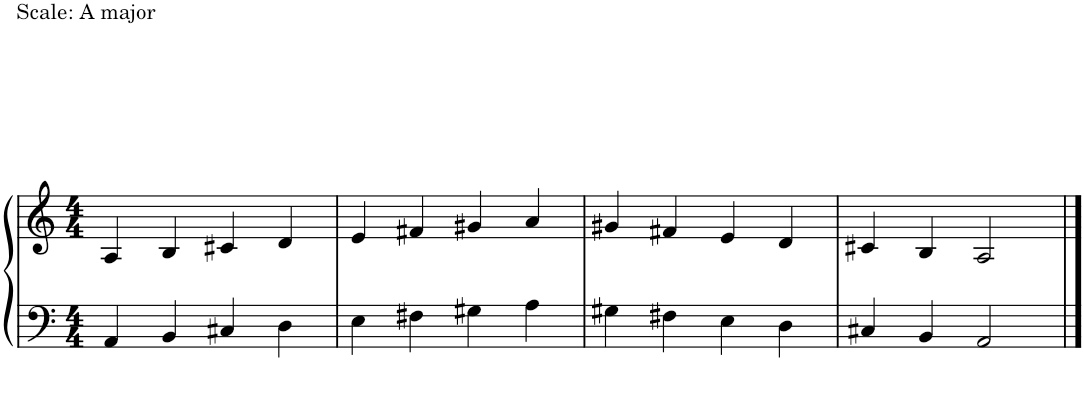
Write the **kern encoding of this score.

**kern	**kern
*part1	*part1
*staff2	*staff1
*I"Piano	*
*I'Pno.	*
!!LO:PB:g=z
*clefF4	*clefG2
*k[]	*k[]
*M4/4	*M4/4
=1	=1
!	!LO:TX:a:t=Scale&colon; A major
!LO:TX:a:t=Scale&colon; A major	!
4AA/	4A/
4BB/	4B/
4C#X/	4c#X/
4D\	4d/
=2	=2
4E\	4e/
4F#X\	4f#X/
4G#X\	4g#X/
4A\	4a/
=3	=3
4G#X\	4g#X/
4F#X\	4f#X/
4E\	4e/
4D\	4d/
=4	=4
4C#X/	4c#X/
4BB/	4B/
2AA/	2A/
==	==
*-	*-
